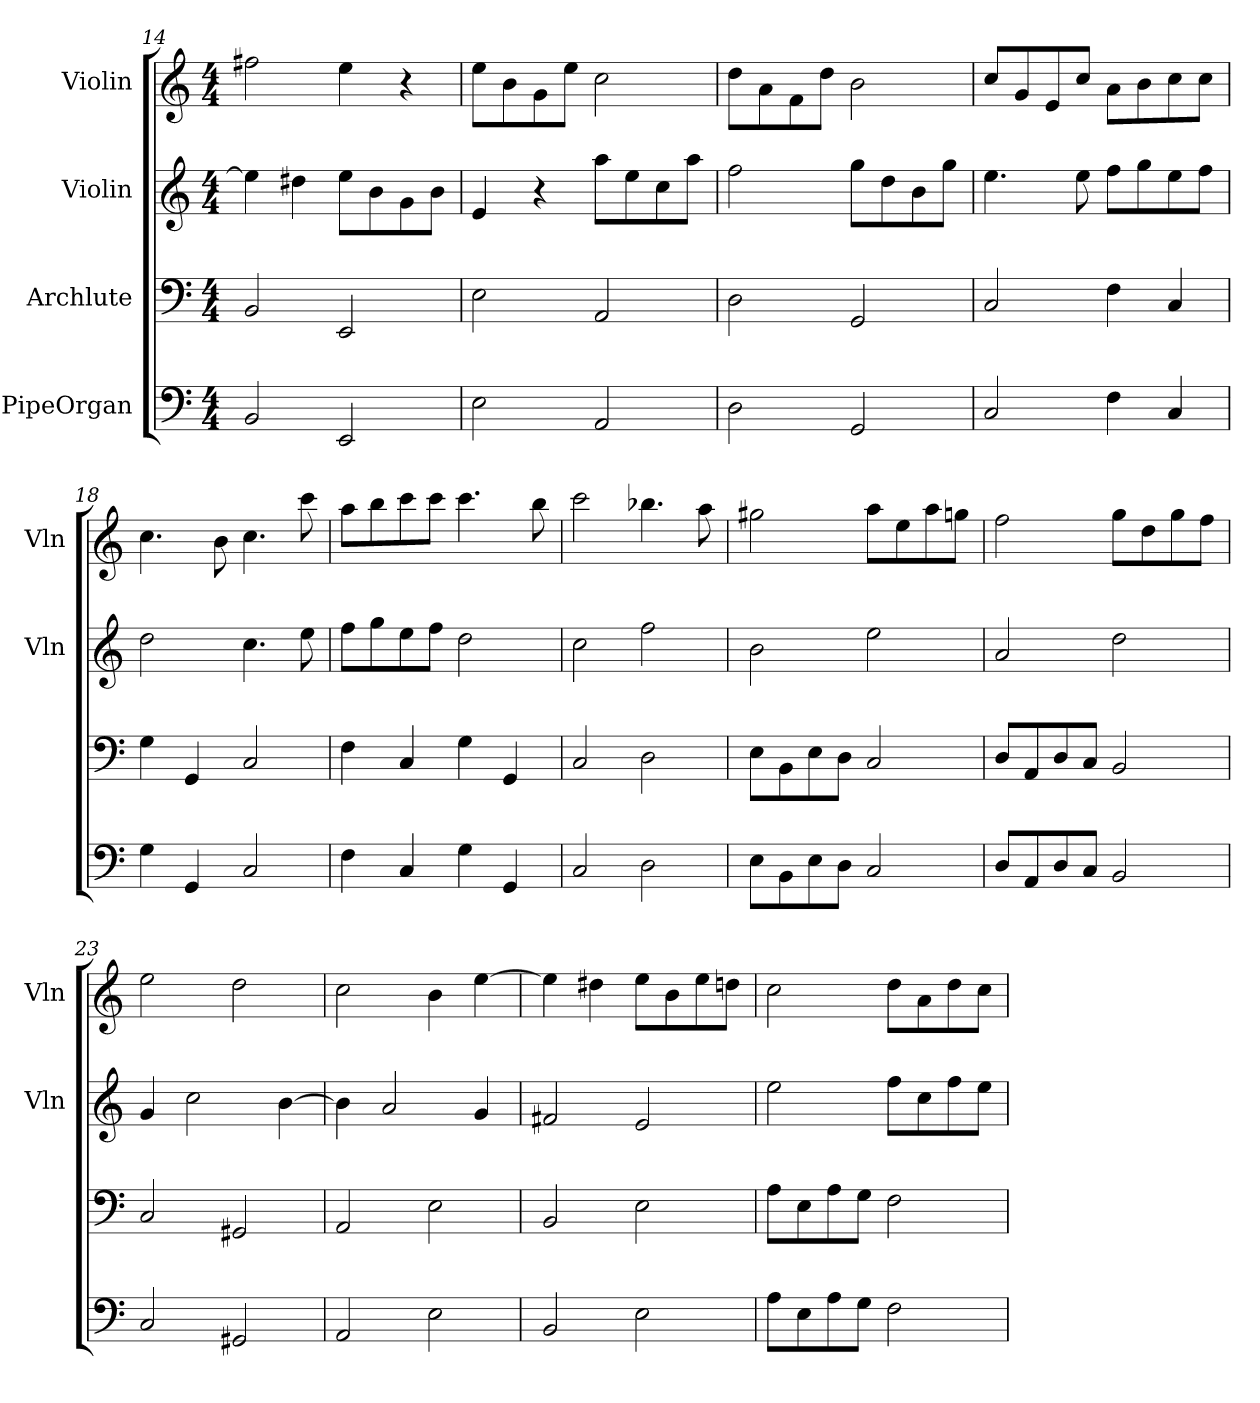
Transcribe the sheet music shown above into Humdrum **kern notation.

**kern	**kern	**kern	**kern
*part4	*part3	*part2	*part1
*staff4	*staff3	*staff2	*staff1
*I"PipeOrgan	*I"Archlute	*I"Violin	*I"Violin
*	*	*I'Vln	*I'Vln
*clefF4	*clefF4	*clefG2	*clefG2
*k[]	*k[]	*k[]	*k[]
*a:	*a:	*a:	*a:
*M4/4	*M4/4	*M4/4	*M4/4
=14	=14	=14	=14
2BB/	2BB/	4ee\]	2ff#X\
.	.	4dd#X\	.
2EE/	2EE/	8ee\L	4ee\
.	.	8b\	.
.	.	8g\	4r
.	.	8b\J	.
=15	=15	=15	=15
2E\	2E\	4e/	8ee\L
.	.	.	8b\
.	.	4r	8g\
.	.	.	8ee\J
2AA/	2AA/	8aa\L	2cc\
.	.	8ee\	.
.	.	8cc\	.
.	.	8aa\J	.
=16	=16	=16	=16
2D\	2D\	2ff\	8dd\L
.	.	.	8a\
.	.	.	8f\
.	.	.	8dd\J
2GG/	2GG/	8gg\L	2b\
.	.	8dd\	.
.	.	8b\	.
.	.	8gg\J	.
=17	=17	=17	=17
2C/	2C/	4.ee\	8cc/L
.	.	.	8g/
.	.	.	8e/
.	.	8ee\	8cc/J
4F\	4F\	8ff\L	8a\L
.	.	8gg\	8b\
4C/	4C/	8ee\	8cc\
.	.	8ff\J	8cc\J
=18	=18	=18	=18
4G\	4G\	2dd\	4.cc\
4GG/	4GG/	.	.
.	.	.	8b\
2C/	2C/	4.cc\	4.cc\
.	.	8ee\	8ccc\
=19	=19	=19	=19
4F\	4F\	8ff\L	8aa\L
.	.	8gg\	8bb\
4C/	4C/	8ee\	8ccc\
.	.	8ff\J	8ccc\J
4G\	4G\	2dd\	4.ccc\
4GG/	4GG/	.	.
.	.	.	8bb\
=20	=20	=20	=20
2C/	2C/	2cc\	2ccc\
2D\	2D\	2ff\	4.bb-X\
.	.	.	8aa\
=21	=21	=21	=21
8E\L	8E\L	2b\	2gg#X\
8BB\	8BB\	.	.
8E\	8E\	.	.
8D\J	8D\J	.	.
2C/	2C/	2ee\	8aa\L
.	.	.	8ee\
.	.	.	8aa\
.	.	.	8ggn\J
=22	=22	=22	=22
8D/L	8D/L	2a/	2ff\
8AA/	8AA/	.	.
8D/	8D/	.	.
8C/J	8C/J	.	.
2BB/	2BB/	2dd\	8gg\L
.	.	.	8dd\
.	.	.	8gg\
.	.	.	8ff\J
=23	=23	=23	=23
2C/	2C/	4g/	2ee\
.	.	2cc\	.
2GG#X/	2GG#X/	.	2dd\
.	.	[4b\	.
=24	=24	=24	=24
2AA/	2AA/	4b\]	2cc\
.	.	2a/	.
2E\	2E\	.	4b\
.	.	4g/	[4ee\
=25	=25	=25	=25
2BB/	2BB/	2f#X/	4ee\]
.	.	.	4dd#X\
2E\	2E\	2e/	8ee\L
.	.	.	8b\
.	.	.	8ee\
.	.	.	8ddn\J
=26	=26	=26	=26
8A\L	8A\L	2ee\	2cc\
8E\	8E\	.	.
8A\	8A\	.	.
8G\J	8G\J	.	.
2F\	2F\	8ff\L	8dd\L
.	.	8cc\	8a\
.	.	8ff\	8dd\
.	.	8ee\J	8cc\J
=	=	=	=
*-	*-	*-	*-
